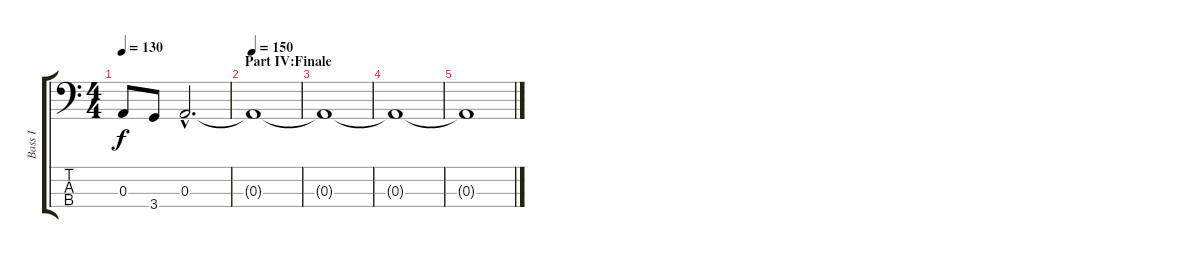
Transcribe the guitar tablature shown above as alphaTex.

\track ("Bass I" "Bass I") {instrument electricbasspick}
\staff {score tabs}
\tuning (G2 D2 A1 E1) {hide}
\ts (4 4)
\tempo 130
\clef f4
\ks c
0.3.8{dy f} 3.4.8 0.3{hac}.2{d} |
\section ("" "Part IV:Finale")
\tempo 150
0.3{t}.1{volume 0} |
0.3{t}.1 |
0.3{t}.1 |
0.3{t}.1
